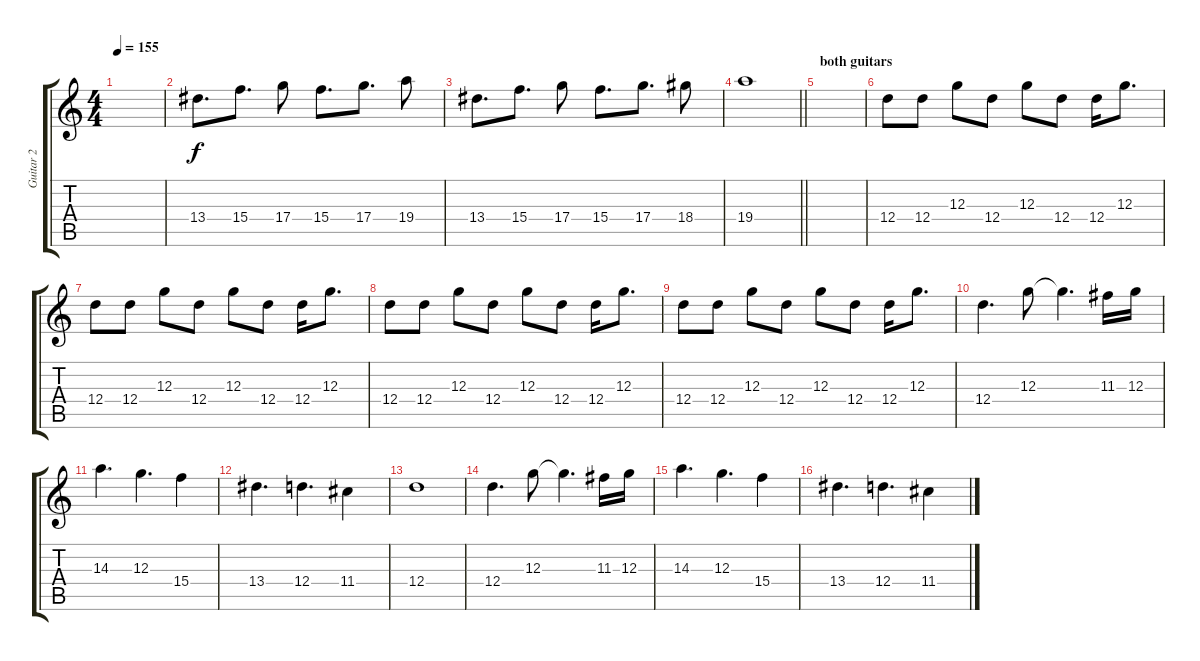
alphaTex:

\track ("Guitar 2" "Guitar 2") {instrument overdrivenguitar}
\staff {score tabs}
\tuning (E4 B3 G3 D3 A2 E2) {hide}
\ts (4 4)
\tempo 155
\clef g2
\ks c
|
13.4.8{d} 15.4.8{d} 17.4.8 15.4.8{d} 17.4.8{d} 19.4.8 |
13.4.8{d} 15.4.8{d} 17.4.8 15.4.8{d} 17.4.8{d} 18.4.8 |
\barLineRight lightlight
19.4.1 |
\section ("" "both guitars")
|
12.4.8 12.4.8 12.3.8 12.4.8 12.3.8 12.4.8 12.4.16 12.3.8{d} |
12.4.8 12.4.8 12.3.8 12.4.8 12.3.8 12.4.8 12.4.16 12.3.8{d} |
12.4.8 12.4.8 12.3.8 12.4.8 12.3.8 12.4.8 12.4.16 12.3.8{d} |
12.4.8 12.4.8 12.3.8 12.4.8 12.3.8 12.4.8 12.4.16 12.3.8{d} |
12.4.4{d} 12.3.8 12.3{t}.4{d} 11.3.16 12.3.16 |
14.3.4{d} 12.3.4{d} 15.4.4 |
13.4.4{d} 12.4.4{d} 11.4.4 |
12.4.1 |
12.4.4{d} 12.3.8 12.3{t}.4{d} 11.3.16 12.3.16 |
14.3.4{d} 12.3.4{d} 15.4.4 |
13.4.4{d} 12.4.4{d} 11.4.4
